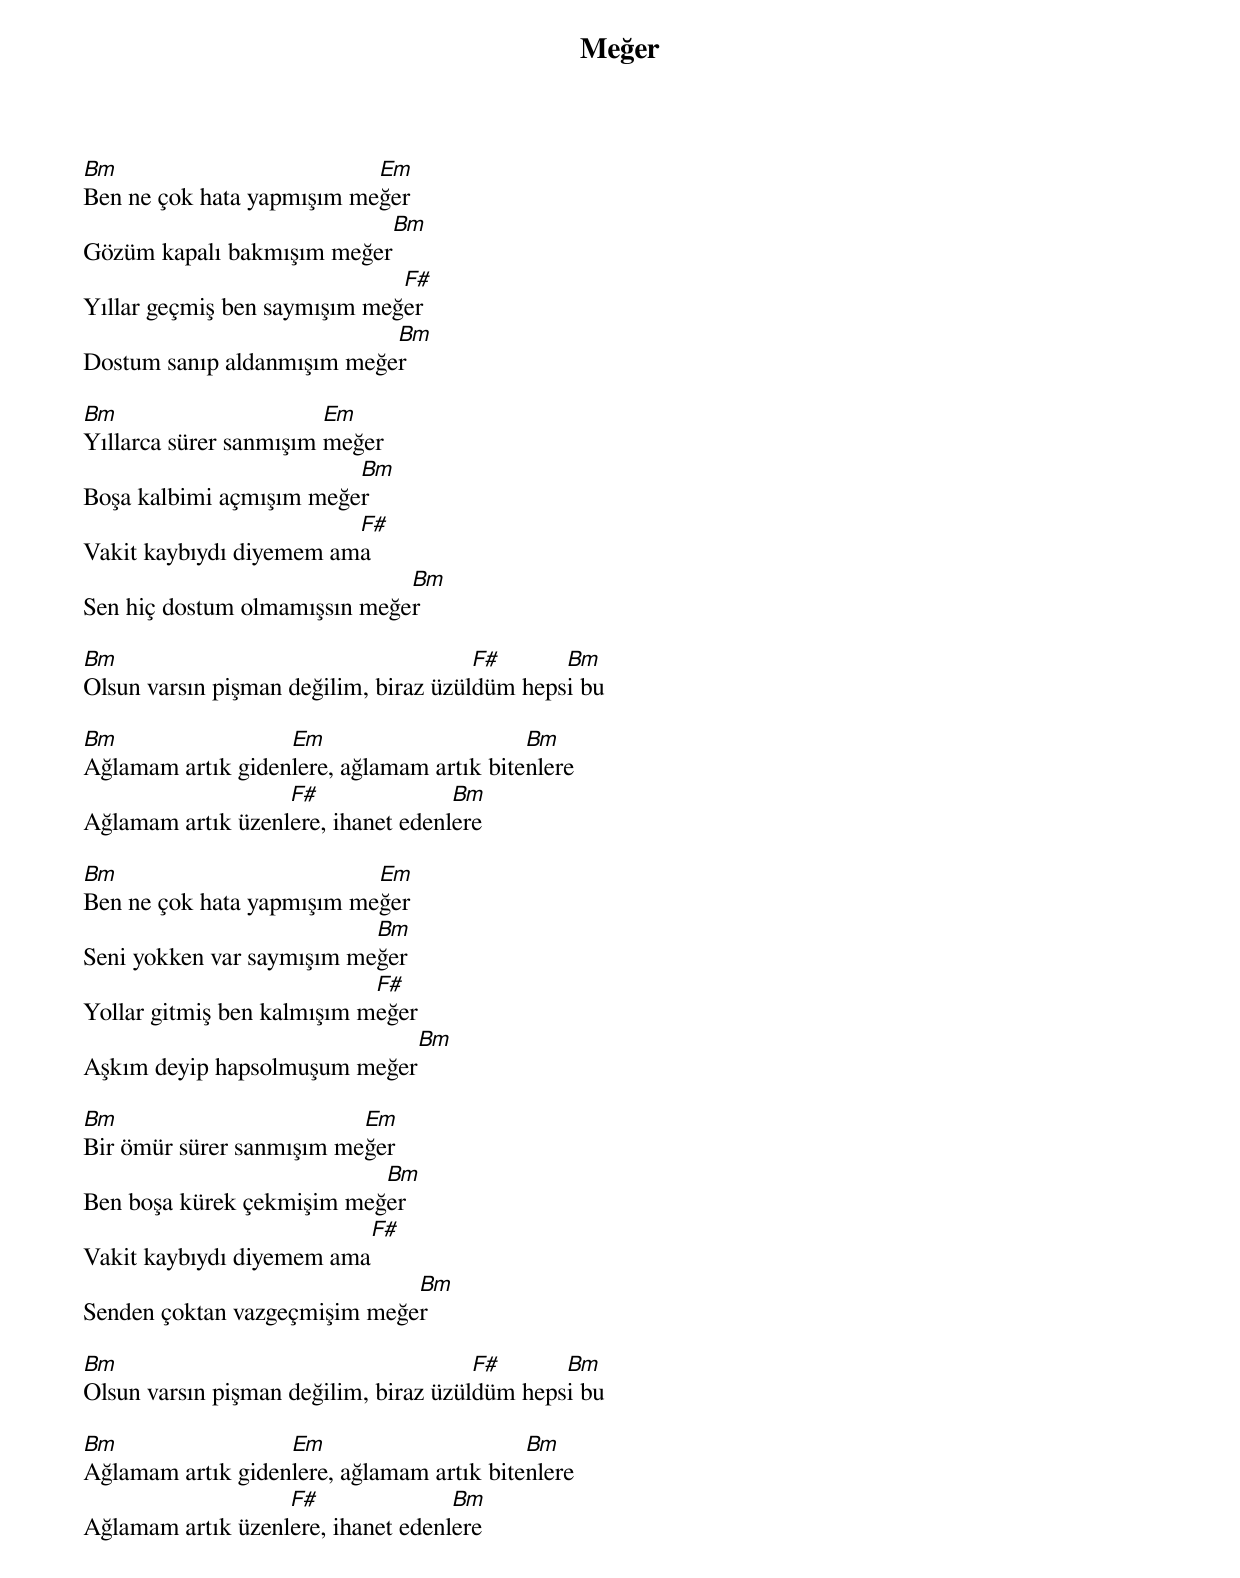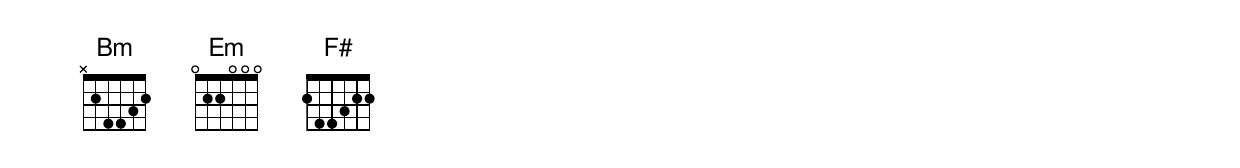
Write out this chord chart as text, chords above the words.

{title: Meğer}
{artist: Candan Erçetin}

Bm                         Em
Ben ne çok hata yapmışım meğer
                           Bm
Gözüm kapalı bakmışım meğer
                              F#
Yıllar geçmiş ben saymışım meğer
                            Bm
Dostum sanıp aldanmışım meğer

Bm                      Em
Yıllarca sürer sanmışım meğer
                         Bm
Boşa kalbimi açmışım meğer
                         F#
Vakit kaybıydı diyemem ama
                              Bm
Sen hiç dostum olmamışsın meğer

Bm                                     F#      Bm
Olsun varsın pişman değilim, biraz üzüldüm hepsi bu

Bm                 Em                      Bm
Ağlamam artık gidenlere, ağlamam artık bitenlere
                   F#               Bm
Ağlamam artık üzenlere, ihanet edenlere

Bm                         Em
Ben ne çok hata yapmışım meğer
                           Bm
Seni yokken var saymışım meğer
                            F#
Yollar gitmiş ben kalmışım meğer
                             Bm
Aşkım deyip hapsolmuşum meğer

Bm                        Em
Bir ömür sürer sanmışım meğer
                           Bm
Ben boşa kürek çekmişim meğer
                          F#
Vakit kaybıydı diyemem ama
                              Bm
Senden çoktan vazgeçmişim meğer

Bm                                     F#      Bm
Olsun varsın pişman değilim, biraz üzüldüm hepsi bu

Bm                 Em                      Bm
Ağlamam artık gidenlere, ağlamam artık bitenlere
                   F#               Bm
Ağlamam artık üzenlere, ihanet edenlere
